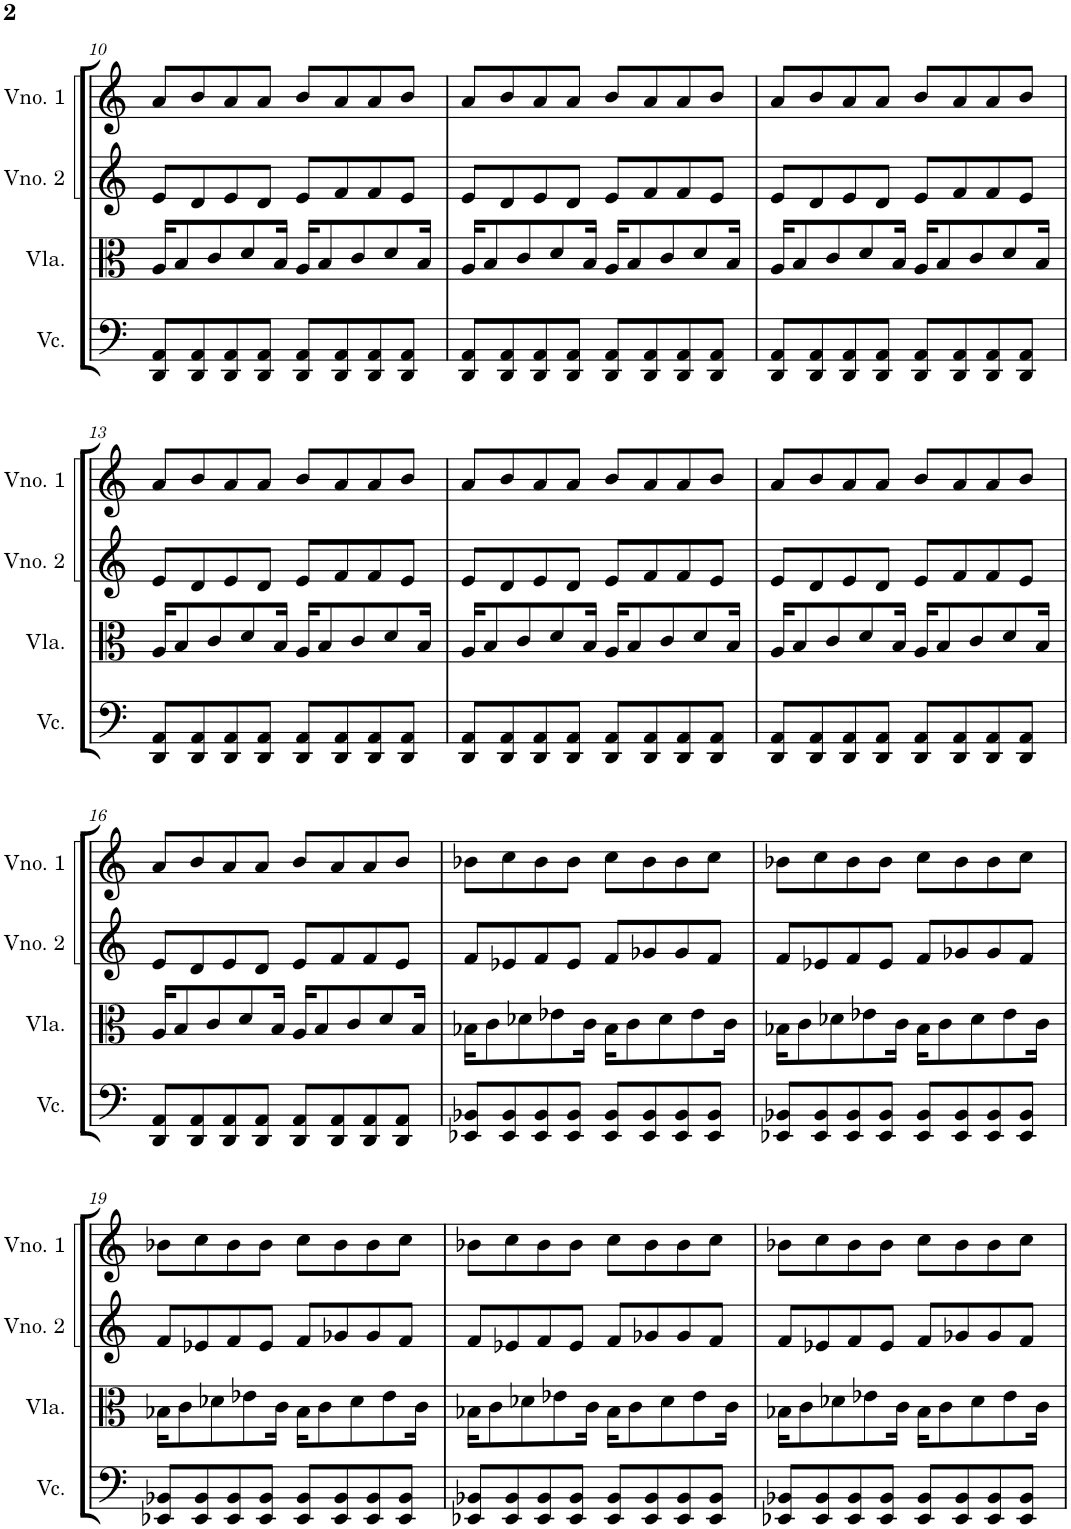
**kern	**kern	**kern	**kern
*part4	*part3	*part2	*part1
*staff4	*staff3	*staff2	*staff1
*I"Violoncelo	*I"Viola	*I"Violino 2	*I"Violino 1
*I'Vc.	*I'Vla.	*I'Vno. 2	*I'Vno. 1
!!LO:PB:g=z
*clefF4	*clefC3	*clefG2	*clefG2
*k[]	*k[]	*k[]	*k[]
*M4/4	*M4/4	*M4/4	*M4/4
=10	=10	=10	=10
8DD/ 8AA/L	16A/KL	8e/L	8a/L
.	8B/	.	.
8DD/ 8AA/	.	8d/	8b/
.	8c/	.	.
8DD/ 8AA/	.	8e/	8a/
.	8d/	.	.
8DD/ 8AA/J	.	8d/J	8a/J
.	16B/Jk	.	.
8DD/ 8AA/L	16A/KL	8e/L	8b/L
.	8B/	.	.
8DD/ 8AA/	.	8f/	8a/
.	8c/	.	.
8DD/ 8AA/	.	8f/	8a/
.	8d/	.	.
8DD/ 8AA/J	.	8e/J	8b/J
.	16B/Jk	.	.
=11	=11	=11	=11
8DD/ 8AA/L	16A/KL	8e/L	8a/L
.	8B/	.	.
8DD/ 8AA/	.	8d/	8b/
.	8c/	.	.
8DD/ 8AA/	.	8e/	8a/
.	8d/	.	.
8DD/ 8AA/J	.	8d/J	8a/J
.	16B/Jk	.	.
8DD/ 8AA/L	16A/KL	8e/L	8b/L
.	8B/	.	.
8DD/ 8AA/	.	8f/	8a/
.	8c/	.	.
8DD/ 8AA/	.	8f/	8a/
.	8d/	.	.
8DD/ 8AA/J	.	8e/J	8b/J
.	16B/Jk	.	.
=12	=12	=12	=12
8DD/ 8AA/L	16A/KL	8e/L	8a/L
.	8B/	.	.
8DD/ 8AA/	.	8d/	8b/
.	8c/	.	.
8DD/ 8AA/	.	8e/	8a/
.	8d/	.	.
8DD/ 8AA/J	.	8d/J	8a/J
.	16B/Jk	.	.
8DD/ 8AA/L	16A/KL	8e/L	8b/L
.	8B/	.	.
8DD/ 8AA/	.	8f/	8a/
.	8c/	.	.
8DD/ 8AA/	.	8f/	8a/
.	8d/	.	.
8DD/ 8AA/J	.	8e/J	8b/J
.	16B/Jk	.	.
!!LO:LB:g=z
=13	=13	=13	=13
8DD/ 8AA/L	16A/KL	8e/L	8a/L
.	8B/	.	.
8DD/ 8AA/	.	8d/	8b/
.	8c/	.	.
8DD/ 8AA/	.	8e/	8a/
.	8d/	.	.
8DD/ 8AA/J	.	8d/J	8a/J
.	16B/Jk	.	.
8DD/ 8AA/L	16A/KL	8e/L	8b/L
.	8B/	.	.
8DD/ 8AA/	.	8f/	8a/
.	8c/	.	.
8DD/ 8AA/	.	8f/	8a/
.	8d/	.	.
8DD/ 8AA/J	.	8e/J	8b/J
.	16B/Jk	.	.
=14	=14	=14	=14
8DD/ 8AA/L	16A/KL	8e/L	8a/L
.	8B/	.	.
8DD/ 8AA/	.	8d/	8b/
.	8c/	.	.
8DD/ 8AA/	.	8e/	8a/
.	8d/	.	.
8DD/ 8AA/J	.	8d/J	8a/J
.	16B/Jk	.	.
8DD/ 8AA/L	16A/KL	8e/L	8b/L
.	8B/	.	.
8DD/ 8AA/	.	8f/	8a/
.	8c/	.	.
8DD/ 8AA/	.	8f/	8a/
.	8d/	.	.
8DD/ 8AA/J	.	8e/J	8b/J
.	16B/Jk	.	.
=15	=15	=15	=15
8DD/ 8AA/L	16A/KL	8e/L	8a/L
.	8B/	.	.
8DD/ 8AA/	.	8d/	8b/
.	8c/	.	.
8DD/ 8AA/	.	8e/	8a/
.	8d/	.	.
8DD/ 8AA/J	.	8d/J	8a/J
.	16B/Jk	.	.
8DD/ 8AA/L	16A/KL	8e/L	8b/L
.	8B/	.	.
8DD/ 8AA/	.	8f/	8a/
.	8c/	.	.
8DD/ 8AA/	.	8f/	8a/
.	8d/	.	.
8DD/ 8AA/J	.	8e/J	8b/J
.	16B/Jk	.	.
!!LO:LB:g=z
=16	=16	=16	=16
8DD/ 8AA/L	16A/KL	8e/L	8a/L
.	8B/	.	.
8DD/ 8AA/	.	8d/	8b/
.	8c/	.	.
8DD/ 8AA/	.	8e/	8a/
.	8d/	.	.
8DD/ 8AA/J	.	8d/J	8a/J
.	16B/Jk	.	.
8DD/ 8AA/L	16A/KL	8e/L	8b/L
.	8B/	.	.
8DD/ 8AA/	.	8f/	8a/
.	8c/	.	.
8DD/ 8AA/	.	8f/	8a/
.	8d/	.	.
8DD/ 8AA/J	.	8e/J	8b/J
.	16B/Jk	.	.
=17	=17	=17	=17
8EE-X/ 8BB-X/L	16B-X\KL	8f/L	8b-X\L
.	8c\	.	.
8EE-/ 8BB-/	.	8e-X/	8cc\
.	8d-X\	.	.
8EE-/ 8BB-/	.	8f/	8b-\
.	8e-X\	.	.
8EE-/ 8BB-/J	.	8e-/J	8b-\J
.	16c\Jk	.	.
8EE-/ 8BB-/L	16B-\KL	8f/L	8cc\L
.	8c\	.	.
8EE-/ 8BB-/	.	8g-X/	8b-\
.	8d-\	.	.
8EE-/ 8BB-/	.	8g-/	8b-\
.	8e-\	.	.
8EE-/ 8BB-/J	.	8f/J	8cc\J
.	16c\Jk	.	.
=18	=18	=18	=18
8EE-X/ 8BB-X/L	16B-X\KL	8f/L	8b-X\L
.	8c\	.	.
8EE-/ 8BB-/	.	8e-X/	8cc\
.	8d-X\	.	.
8EE-/ 8BB-/	.	8f/	8b-\
.	8e-X\	.	.
8EE-/ 8BB-/J	.	8e-/J	8b-\J
.	16c\Jk	.	.
8EE-/ 8BB-/L	16B-\KL	8f/L	8cc\L
.	8c\	.	.
8EE-/ 8BB-/	.	8g-X/	8b-\
.	8d-\	.	.
8EE-/ 8BB-/	.	8g-/	8b-\
.	8e-\	.	.
8EE-/ 8BB-/J	.	8f/J	8cc\J
.	16c\Jk	.	.
!!LO:LB:g=z
=19	=19	=19	=19
8EE-X/ 8BB-X/L	16B-X\KL	8f/L	8b-X\L
.	8c\	.	.
8EE-/ 8BB-/	.	8e-X/	8cc\
.	8d-X\	.	.
8EE-/ 8BB-/	.	8f/	8b-\
.	8e-X\	.	.
8EE-/ 8BB-/J	.	8e-/J	8b-\J
.	16c\Jk	.	.
8EE-/ 8BB-/L	16B-\KL	8f/L	8cc\L
.	8c\	.	.
8EE-/ 8BB-/	.	8g-X/	8b-\
.	8d-\	.	.
8EE-/ 8BB-/	.	8g-/	8b-\
.	8e-\	.	.
8EE-/ 8BB-/J	.	8f/J	8cc\J
.	16c\Jk	.	.
=20	=20	=20	=20
8EE-X/ 8BB-X/L	16B-X\KL	8f/L	8b-X\L
.	8c\	.	.
8EE-/ 8BB-/	.	8e-X/	8cc\
.	8d-X\	.	.
8EE-/ 8BB-/	.	8f/	8b-\
.	8e-X\	.	.
8EE-/ 8BB-/J	.	8e-/J	8b-\J
.	16c\Jk	.	.
8EE-/ 8BB-/L	16B-\KL	8f/L	8cc\L
.	8c\	.	.
8EE-/ 8BB-/	.	8g-X/	8b-\
.	8d-\	.	.
8EE-/ 8BB-/	.	8g-/	8b-\
.	8e-\	.	.
8EE-/ 8BB-/J	.	8f/J	8cc\J
.	16c\Jk	.	.
=21	=21	=21	=21
8EE-X/ 8BB-X/L	16B-X\KL	8f/L	8b-X\L
.	8c\	.	.
8EE-/ 8BB-/	.	8e-X/	8cc\
.	8d-X\	.	.
8EE-/ 8BB-/	.	8f/	8b-\
.	8e-X\	.	.
8EE-/ 8BB-/J	.	8e-/J	8b-\J
.	16c\Jk	.	.
8EE-/ 8BB-/L	16B-\KL	8f/L	8cc\L
.	8c\	.	.
8EE-/ 8BB-/	.	8g-X/	8b-\
.	8d-\	.	.
8EE-/ 8BB-/	.	8g-/	8b-\
.	8e-\	.	.
8EE-/ 8BB-/J	.	8f/J	8cc\J
.	16c\Jk	.	.
=	=	=	=
*-	*-	*-	*-
